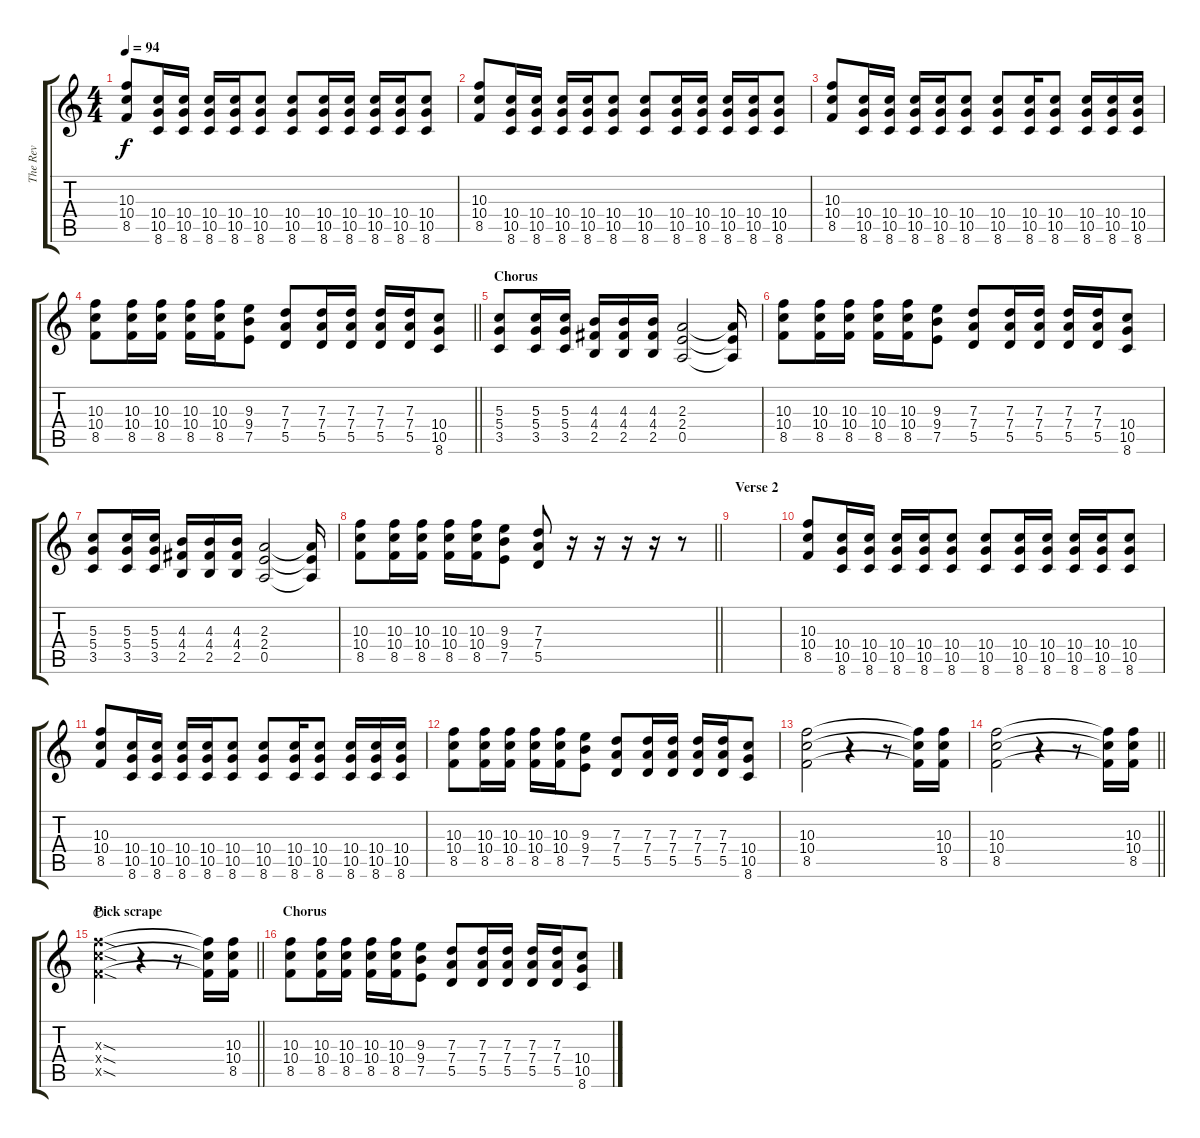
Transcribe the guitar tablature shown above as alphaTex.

\track ("The Rev" "The Rev") {instrument distortionguitar}
\staff {score tabs}
\tuning (E4 B3 G3 D3 A2 E2) {hide}
\ts (4 4)
\tempo 94
\clef g2
\ks c
(10.3 10.4 8.5).8{dy f} (10.4 10.5 8.6).16 (10.4 10.5 8.6).16 (10.4 10.5 8.6).16 (10.4 10.5 8.6).16 (10.4 10.5 8.6).8 (10.4 10.5 8.6).8 (10.4 10.5 8.6).16 (10.4 10.5 8.6).16 (10.4 10.5 8.6).16 (10.4 10.5 8.6).16 (10.4 10.5 8.6).8 |
(10.3 10.4 8.5).8 (10.4 10.5 8.6).16 (10.4 10.5 8.6).16 (10.4 10.5 8.6).16 (10.4 10.5 8.6).16 (10.4 10.5 8.6).8 (10.4 10.5 8.6).8 (10.4 10.5 8.6).16 (10.4 10.5 8.6).16 (10.4 10.5 8.6).16 (10.4 10.5 8.6).16 (10.4 10.5 8.6).8 |
(10.3 10.4 8.5).8 (10.4 10.5 8.6).16 (10.4 10.5 8.6).16 (10.4 10.5 8.6).16 (10.4 10.5 8.6).16 (10.4 10.5 8.6).8 (10.4 10.5 8.6).8 (10.4 10.5 8.6).16 (10.4 10.5 8.6).8 (10.4 10.5 8.6).16 (10.4 10.5 8.6).16 (10.4 10.5 8.6).16 |
\barLineRight lightlight
(10.3 10.4 8.5).8 (10.3 10.4 8.5).16 (10.3 10.4 8.5).16 (10.3 10.4 8.5).16 (10.3 10.4 8.5).16 (9.3 9.4 7.5).8 (7.3 7.4 5.5).8 (7.3 7.4 5.5).16 (7.3 7.4 5.5).16 (7.3 7.4 5.5).16 (7.3 7.4 5.5).16 (10.4 10.5 8.6).8 |
\section ("" "Chorus")
(5.3 5.4 3.5).8 (5.3 5.4 3.5).16 (5.3 5.4 3.5).16 (4.3 4.4 2.5).16 (4.3 4.4 2.5).16 (4.3 4.4 2.5).16 (2.3 2.4 0.5).2 (2.3{t} 2.4{t} 0.5{t}).16 |
(10.3 10.4 8.5).8 (10.3 10.4 8.5).16 (10.3 10.4 8.5).16 (10.3 10.4 8.5).16 (10.3 10.4 8.5).16 (9.3 9.4 7.5).8 (7.3 7.4 5.5).8 (7.3 7.4 5.5).16 (7.3 7.4 5.5).16 (7.3 7.4 5.5).16 (7.3 7.4 5.5).16 (10.4 10.5 8.6).8 |
(5.3 5.4 3.5).8 (5.3 5.4 3.5).16 (5.3 5.4 3.5).16 (4.3 4.4 2.5).16 (4.3 4.4 2.5).16 (4.3 4.4 2.5).16 (2.3 2.4 0.5).2 (2.3{t} 2.4{t} 0.5{t}).16 |
\barLineRight lightlight
(10.3 10.4 8.5).8 (10.3 10.4 8.5).16 (10.3 10.4 8.5).16 (10.3 10.4 8.5).16 (10.3 10.4 8.5).16 (9.3 9.4 7.5).8 (7.3 7.4 5.5).8 r.16 r.16 r.16 r.16 r.8 |
\section ("" "Verse 2")
|
(10.3 10.4 8.5).8 (10.4 10.5 8.6).16 (10.4 10.5 8.6).16 (10.4 10.5 8.6).16 (10.4 10.5 8.6).16 (10.4 10.5 8.6).8 (10.4 10.5 8.6).8 (10.4 10.5 8.6).16 (10.4 10.5 8.6).16 (10.4 10.5 8.6).16 (10.4 10.5 8.6).16 (10.4 10.5 8.6).8 |
(10.3 10.4 8.5).8 (10.4 10.5 8.6).16 (10.4 10.5 8.6).16 (10.4 10.5 8.6).16 (10.4 10.5 8.6).16 (10.4 10.5 8.6).8 (10.4 10.5 8.6).8 (10.4 10.5 8.6).16 (10.4 10.5 8.6).8 (10.4 10.5 8.6).16 (10.4 10.5 8.6).16 (10.4 10.5 8.6).16 |
(10.3 10.4 8.5).8 (10.3 10.4 8.5).16 (10.3 10.4 8.5).16 (10.3 10.4 8.5).16 (10.3 10.4 8.5).16 (9.3 9.4 7.5).8 (7.3 7.4 5.5).8 (7.3 7.4 5.5).16 (7.3 7.4 5.5).16 (7.3 7.4 5.5).16 (7.3 7.4 5.5).16 (10.4 10.5 8.6).8 |
(10.3 10.4 8.5).2 r.4 r.8 (10.3{t} 10.4{t} 8.5{t}).16 (10.3 10.4 8.5).16 |
\barLineRight lightlight
(10.3 10.4 8.5).2 r.4 r.8 (10.3{t} 10.4{t} 8.5{t}).16 (10.3 10.4 8.5).16 |
\section ("" "Pick scrape")
\barLineRight lightlight
(10.3{sod x} 10.4{sod x} 8.5{sod x}).2{waho} r.4 r.8 (10.3{t} 10.4{t} 8.5{t}).16 (10.3 10.4 8.5).16 |
\section ("" "Chorus")
(10.3 10.4 8.5).8 (10.3 10.4 8.5).16 (10.3 10.4 8.5).16 (10.3 10.4 8.5).16 (10.3 10.4 8.5).16 (9.3 9.4 7.5).8 (7.3 7.4 5.5).8 (7.3 7.4 5.5).16 (7.3 7.4 5.5).16 (7.3 7.4 5.5).16 (7.3 7.4 5.5).16 (10.4 10.5 8.6).8
